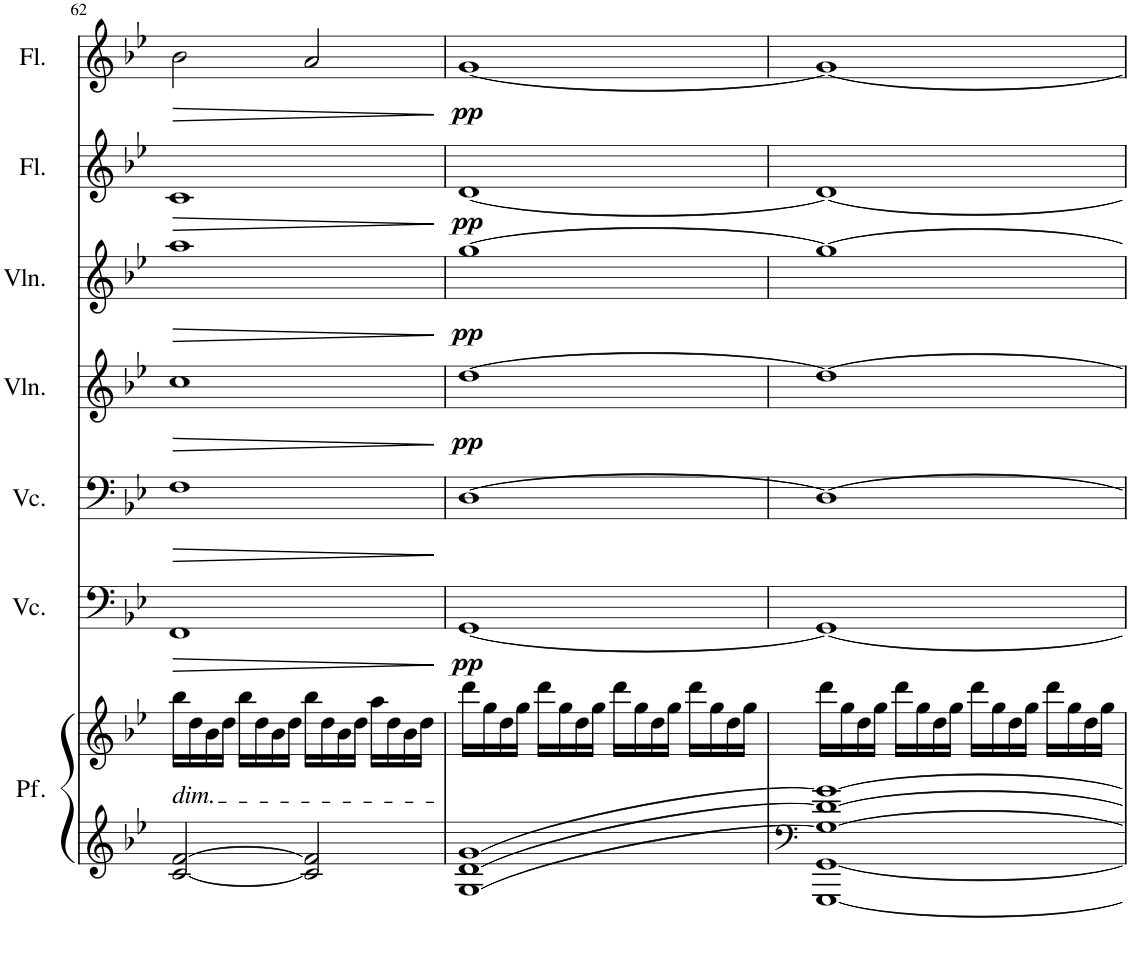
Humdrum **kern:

**kern	**kern	**kern	**dynam	**kern	**dynam	**kern	**dynam	**kern	**dynam	**kern	**dynam	**kern	**dynam
*part7	*part7	*part6	*part6	*part5	*part5	*part4	*part4	*part3	*part3	*part2	*part2	*part1	*part1
*staff8	*staff7	*staff6	*staff6	*staff5	*staff5	*staff4	*staff4	*staff3	*staff3	*staff2	*staff2	*staff1	*staff1
*I"Piano	*	*I"Violoncello	*	*I"Violoncello	*	*I"Violino	*	*I"Violino	*	*I"Flauto	*	*I"Flauto	*
*	*	*I'Vc.	*	*I'Vc.	*	*I'Vln.	*	*I'Vln.	*	*I'Fl.	*	*I'Fl.	*
!!LO:PB:g=z
*clefG2	*clefG2	*clefF4	*	*clefF4	*	*clefG2	*	*clefG2	*	*clefG2	*	*clefG2	*
*k[b-e-]	*k[b-e-]	*k[b-e-]	*	*k[b-e-]	*	*k[b-e-]	*	*k[b-e-]	*	*k[b-e-]	*	*k[b-e-]	*
*M4/4	*M4/4	*M4/4	*	*M4/4	*	*M4/4	*	*M4/4	*	*M4/4	*	*M4/4	*
=62	=62	=62	=62	=62	=62	=62	=62	=62	=62	=62	=62	=62	=62
!	!LO:TX:b:i:t=dim.	!	!	!	!	!	!	!	!	!	!	!	!
!	!	!	!LO:HP:b	!	!LO:HP:b	!	!LO:HP:b	!	!LO:HP:b	!	!LO:HP:b	!	!LO:HP:b
[2c/ [2f/	16bb-\LL	1FF	>	1F	>	1cc	>	1aa	>	1c	>	2b-\	>
.	16dd\	.	.	.	.	.	.	.	.	.	.	.	.
.	16b-\	.	.	.	.	.	.	.	.	.	.	.	.
.	16dd\JJ	.	.	.	.	.	.	.	.	.	.	.	.
.	16bb-\LL	.	.	.	.	.	.	.	.	.	.	.	.
.	16dd\	.	.	.	.	.	.	.	.	.	.	.	.
.	16b-\	.	.	.	.	.	.	.	.	.	.	.	.
.	16dd\JJ	.	.	.	.	.	.	.	.	.	.	.	.
2c/] 2f/]	16bb-\LL	.	.	.	.	.	.	.	.	.	.	2a/	.
.	16dd\	.	.	.	.	.	.	.	.	.	.	.	.
.	16b-\	.	.	.	.	.	.	.	.	.	.	.	.
.	16dd\JJ	.	.	.	.	.	.	.	.	.	.	.	.
.	16aa\LL	.	.	.	.	.	.	.	.	.	.	.	.
.	16dd\	.	.	.	.	.	.	.	.	.	.	.	.
.	16b-\	.	.	.	.	.	.	.	.	.	.	.	.
.	16dd\JJ	.	.	.	.	.	.	.	.	.	.	.	.
.	.	.	]	.	]	.	]	.	]	.	]	.	]
=63	=63	=63	=63	=63	=63	=63	=63	=63	=63	=63	=63	=63	=63
!	!	!	!LO:DY:b	!	!	!	!LO:DY:b	!	!LO:DY:b	!	!LO:DY:b	!	!LO:DY:b
[1G [1d [1g	16ddd\LL	[1GG	pp	[1D	.	[1dd	pp	[1gg	pp	[1d	pp	[1g	pp
.	16gg\	.	.	.	.	.	.	.	.	.	.	.	.
.	16dd\	.	.	.	.	.	.	.	.	.	.	.	.
.	16gg\JJ	.	.	.	.	.	.	.	.	.	.	.	.
.	16ddd\LL	.	.	.	.	.	.	.	.	.	.	.	.
.	16gg\	.	.	.	.	.	.	.	.	.	.	.	.
.	16dd\	.	.	.	.	.	.	.	.	.	.	.	.
.	16gg\JJ	.	.	.	.	.	.	.	.	.	.	.	.
.	16ddd\LL	.	.	.	.	.	.	.	.	.	.	.	.
.	16gg\	.	.	.	.	.	.	.	.	.	.	.	.
.	16dd\	.	.	.	.	.	.	.	.	.	.	.	.
.	16gg\JJ	.	.	.	.	.	.	.	.	.	.	.	.
.	16ddd\LL	.	.	.	.	.	.	.	.	.	.	.	.
.	16gg\	.	.	.	.	.	.	.	.	.	.	.	.
.	16dd\	.	.	.	.	.	.	.	.	.	.	.	.
.	16gg\JJ	.	.	.	.	.	.	.	.	.	.	.	.
=64	=64	=64	=64	=64	=64	=64	=64	=64	=64	=64	=64	=64	=64
*clefF4	*	*	*	*	*	*	*	*	*	*	*	*	*
*^	*	*	*	*	*	*	*	*	*	*	*	*	*
1G_ 1d_ 1g_	[1GGG [1GG	16ddd\LL	1GG_	.	1D_	.	1dd_	.	1gg_	.	1d_	.	1g_	.
.	.	16gg\	.	.	.	.	.	.	.	.	.	.	.	.
.	.	16dd\	.	.	.	.	.	.	.	.	.	.	.	.
.	.	16gg\JJ	.	.	.	.	.	.	.	.	.	.	.	.
.	.	16ddd\LL	.	.	.	.	.	.	.	.	.	.	.	.
.	.	16gg\	.	.	.	.	.	.	.	.	.	.	.	.
.	.	16dd\	.	.	.	.	.	.	.	.	.	.	.	.
.	.	16gg\JJ	.	.	.	.	.	.	.	.	.	.	.	.
.	.	16ddd\LL	.	.	.	.	.	.	.	.	.	.	.	.
.	.	16gg\	.	.	.	.	.	.	.	.	.	.	.	.
.	.	16dd\	.	.	.	.	.	.	.	.	.	.	.	.
.	.	16gg\JJ	.	.	.	.	.	.	.	.	.	.	.	.
.	.	16ddd\LL	.	.	.	.	.	.	.	.	.	.	.	.
.	.	16gg\	.	.	.	.	.	.	.	.	.	.	.	.
.	.	16dd\	.	.	.	.	.	.	.	.	.	.	.	.
.	.	16gg\JJ	.	.	.	.	.	.	.	.	.	.	.	.
*v	*v	*	*	*	*	*	*	*	*	*	*	*	*	*
=	=	=	=	=	=	=	=	=	=	=	=	=	=
*-	*-	*-	*-	*-	*-	*-	*-	*-	*-	*-	*-	*-	*-
